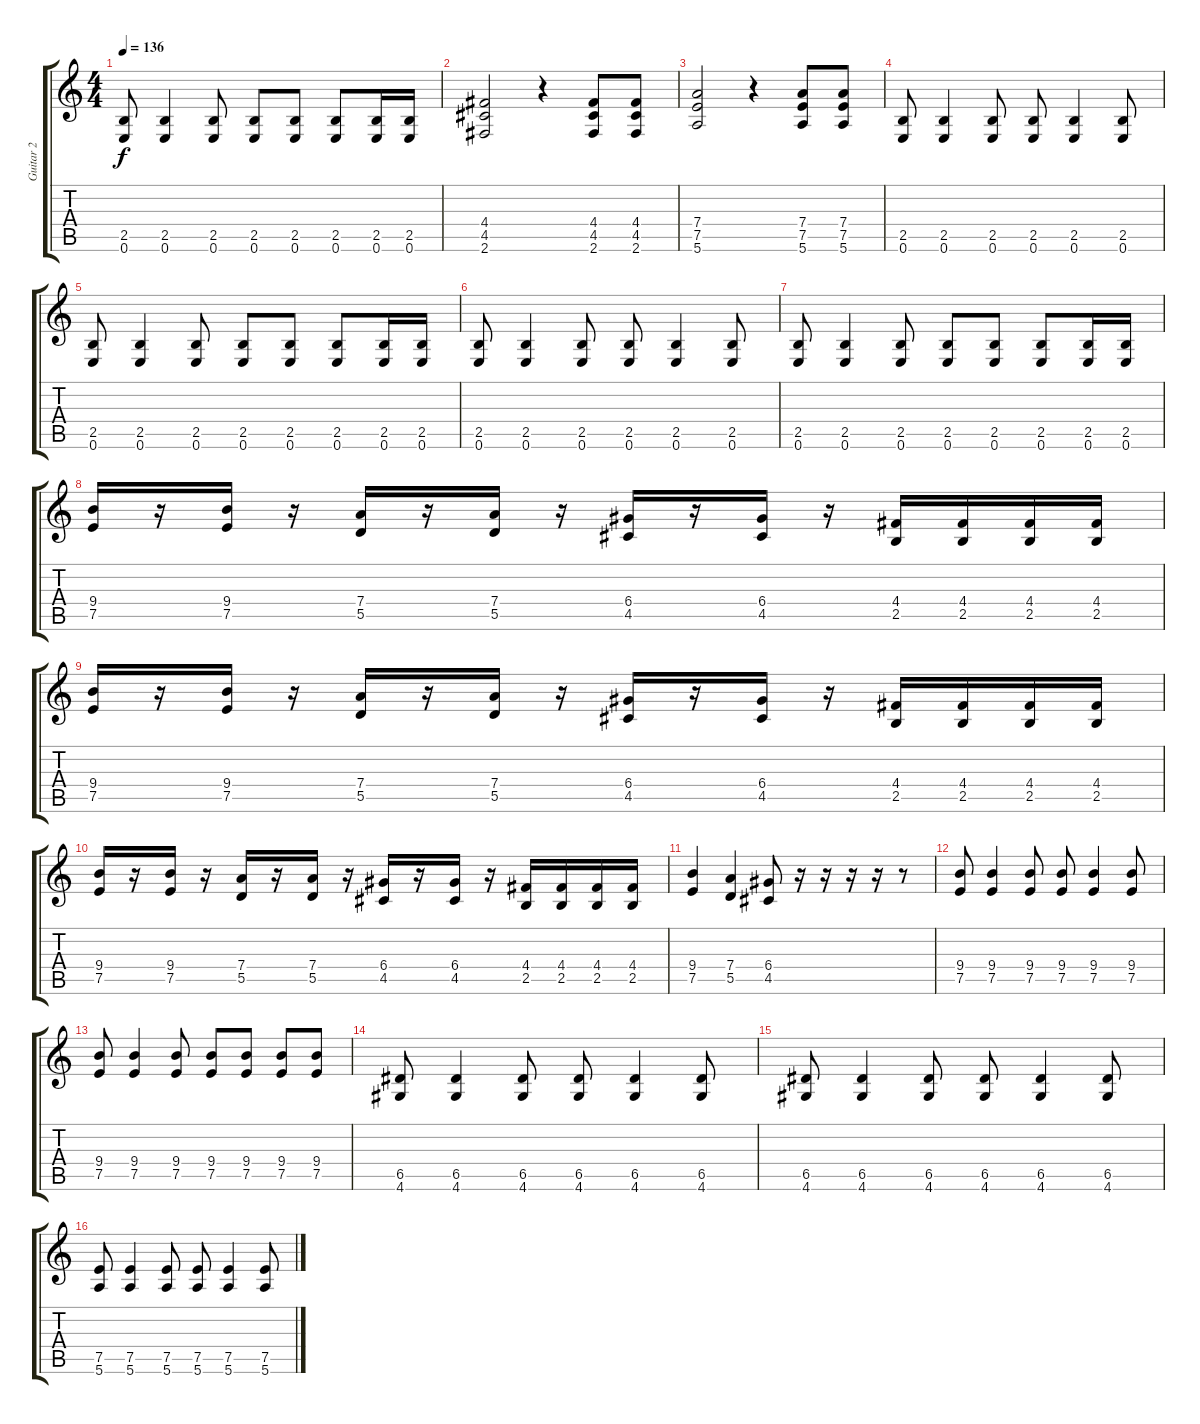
\track ("Guitar 2" "Guitar 2") {instrument overdrivenguitar}
\staff {score tabs}
\tuning (E4 B3 G3 D3 A2 E2) {hide}
\ts (4 4)
\tempo 136
\clef g2
\ks c
(2.5 0.6).8{dy f} (2.5 0.6).4 (2.5 0.6).8 (2.5 0.6).8 (2.5 0.6).8 (2.5 0.6).8 (2.5 0.6).16 (2.5 0.6).16 |
(4.4 4.5 2.6).2 r.4 (4.4 4.5 2.6).8 (4.4 4.5 2.6).8 |
(7.4 7.5 5.6).2 r.4 (7.4 7.5 5.6).8 (7.4 7.5 5.6).8 |
(2.5 0.6).8 (2.5 0.6).4 (2.5 0.6).8 (2.5 0.6).8 (2.5 0.6).4 (2.5 0.6).8 |
(2.5 0.6).8 (2.5 0.6).4 (2.5 0.6).8 (2.5 0.6).8 (2.5 0.6).8 (2.5 0.6).8 (2.5 0.6).16 (2.5 0.6).16 |
(2.5 0.6).8 (2.5 0.6).4 (2.5 0.6).8 (2.5 0.6).8 (2.5 0.6).4 (2.5 0.6).8 |
(2.5 0.6).8 (2.5 0.6).4 (2.5 0.6).8 (2.5 0.6).8 (2.5 0.6).8 (2.5 0.6).8 (2.5 0.6).16 (2.5 0.6).16 |
(9.4 7.5).16 r.16 (9.4 7.5).16 r.16 (7.4 5.5).16 r.16 (7.4 5.5).16 r.16 (6.4 4.5).16 r.16 (6.4 4.5).16 r.16 (4.4 2.5).16 (4.4 2.5).16 (4.4 2.5).16 (4.4 2.5).16 |
(9.4 7.5).16 r.16 (9.4 7.5).16 r.16 (7.4 5.5).16 r.16 (7.4 5.5).16 r.16 (6.4 4.5).16 r.16 (6.4 4.5).16 r.16 (4.4 2.5).16 (4.4 2.5).16 (4.4 2.5).16 (4.4 2.5).16 |
(9.4 7.5).16 r.16 (9.4 7.5).16 r.16 (7.4 5.5).16 r.16 (7.4 5.5).16 r.16 (6.4 4.5).16 r.16 (6.4 4.5).16 r.16 (4.4 2.5).16 (4.4 2.5).16 (4.4 2.5).16 (4.4 2.5).16 |
(9.4 7.5).4 (7.4 5.5).4 (6.4 4.5).8 r.16 r.16 r.16 r.16 r.8 |
(9.4 7.5).8 (9.4 7.5).4 (9.4 7.5).8 (9.4 7.5).8 (9.4 7.5).4 (9.4 7.5).8 |
(9.4 7.5).8 (9.4 7.5).4 (9.4 7.5).8 (9.4 7.5).8 (9.4 7.5).8 (9.4 7.5).8 (9.4 7.5).8 |
(6.5 4.6).8 (6.5 4.6).4 (6.5 4.6).8 (6.5 4.6).8 (6.5 4.6).4 (6.5 4.6).8 |
(6.5 4.6).8 (6.5 4.6).4 (6.5 4.6).8 (6.5 4.6).8 (6.5 4.6).4 (6.5 4.6).8 |
(7.5 5.6).8 (7.5 5.6).4 (7.5 5.6).8 (7.5 5.6).8 (7.5 5.6).4 (7.5 5.6).8
